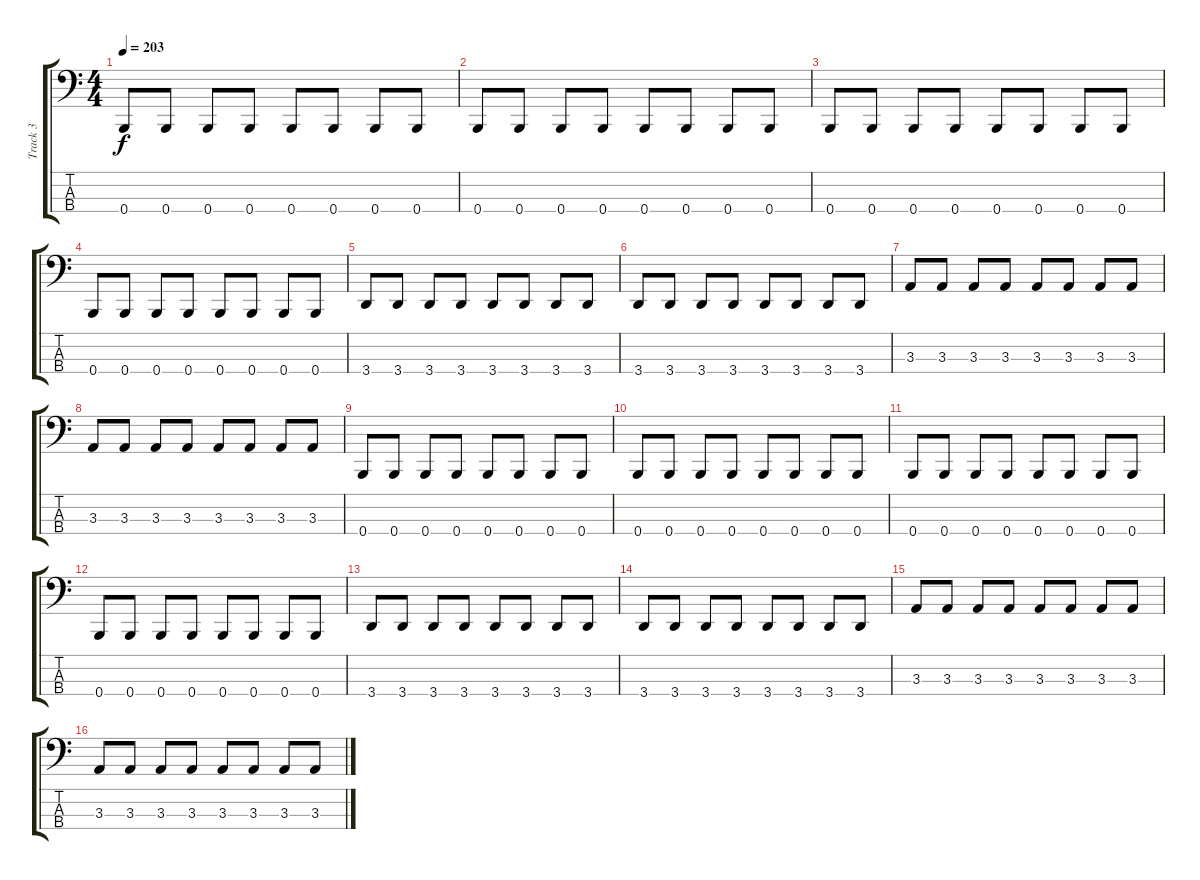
\track ("Track 3" "Track 3") {instrument electricbasspick}
\staff {score tabs}
\tuning (E2 B1 Gb1 B0) {hide}
\ts (4 4)
\tempo 203
\clef f4
\ks c
0.4.8{dy f} 0.4.8 0.4.8 0.4.8 0.4.8 0.4.8 0.4.8 0.4.8 |
0.4.8 0.4.8 0.4.8 0.4.8 0.4.8 0.4.8 0.4.8 0.4.8 |
0.4.8 0.4.8 0.4.8 0.4.8 0.4.8 0.4.8 0.4.8 0.4.8 |
0.4.8 0.4.8 0.4.8 0.4.8 0.4.8 0.4.8 0.4.8 0.4.8 |
3.4.8 3.4.8 3.4.8 3.4.8 3.4.8 3.4.8 3.4.8 3.4.8 |
3.4.8 3.4.8 3.4.8 3.4.8 3.4.8 3.4.8 3.4.8 3.4.8 |
3.3.8 3.3.8 3.3.8 3.3.8 3.3.8 3.3.8 3.3.8 3.3.8 |
3.3.8 3.3.8 3.3.8 3.3.8 3.3.8 3.3.8 3.3.8 3.3.8 |
0.4.8 0.4.8 0.4.8 0.4.8 0.4.8 0.4.8 0.4.8 0.4.8 |
0.4.8 0.4.8 0.4.8 0.4.8 0.4.8 0.4.8 0.4.8 0.4.8 |
0.4.8 0.4.8 0.4.8 0.4.8 0.4.8 0.4.8 0.4.8 0.4.8 |
0.4.8 0.4.8 0.4.8 0.4.8 0.4.8 0.4.8 0.4.8 0.4.8 |
3.4.8 3.4.8 3.4.8 3.4.8 3.4.8 3.4.8 3.4.8 3.4.8 |
3.4.8 3.4.8 3.4.8 3.4.8 3.4.8 3.4.8 3.4.8 3.4.8 |
3.3.8 3.3.8 3.3.8 3.3.8 3.3.8 3.3.8 3.3.8 3.3.8 |
3.3.8 3.3.8 3.3.8 3.3.8 3.3.8 3.3.8 3.3.8 3.3.8
